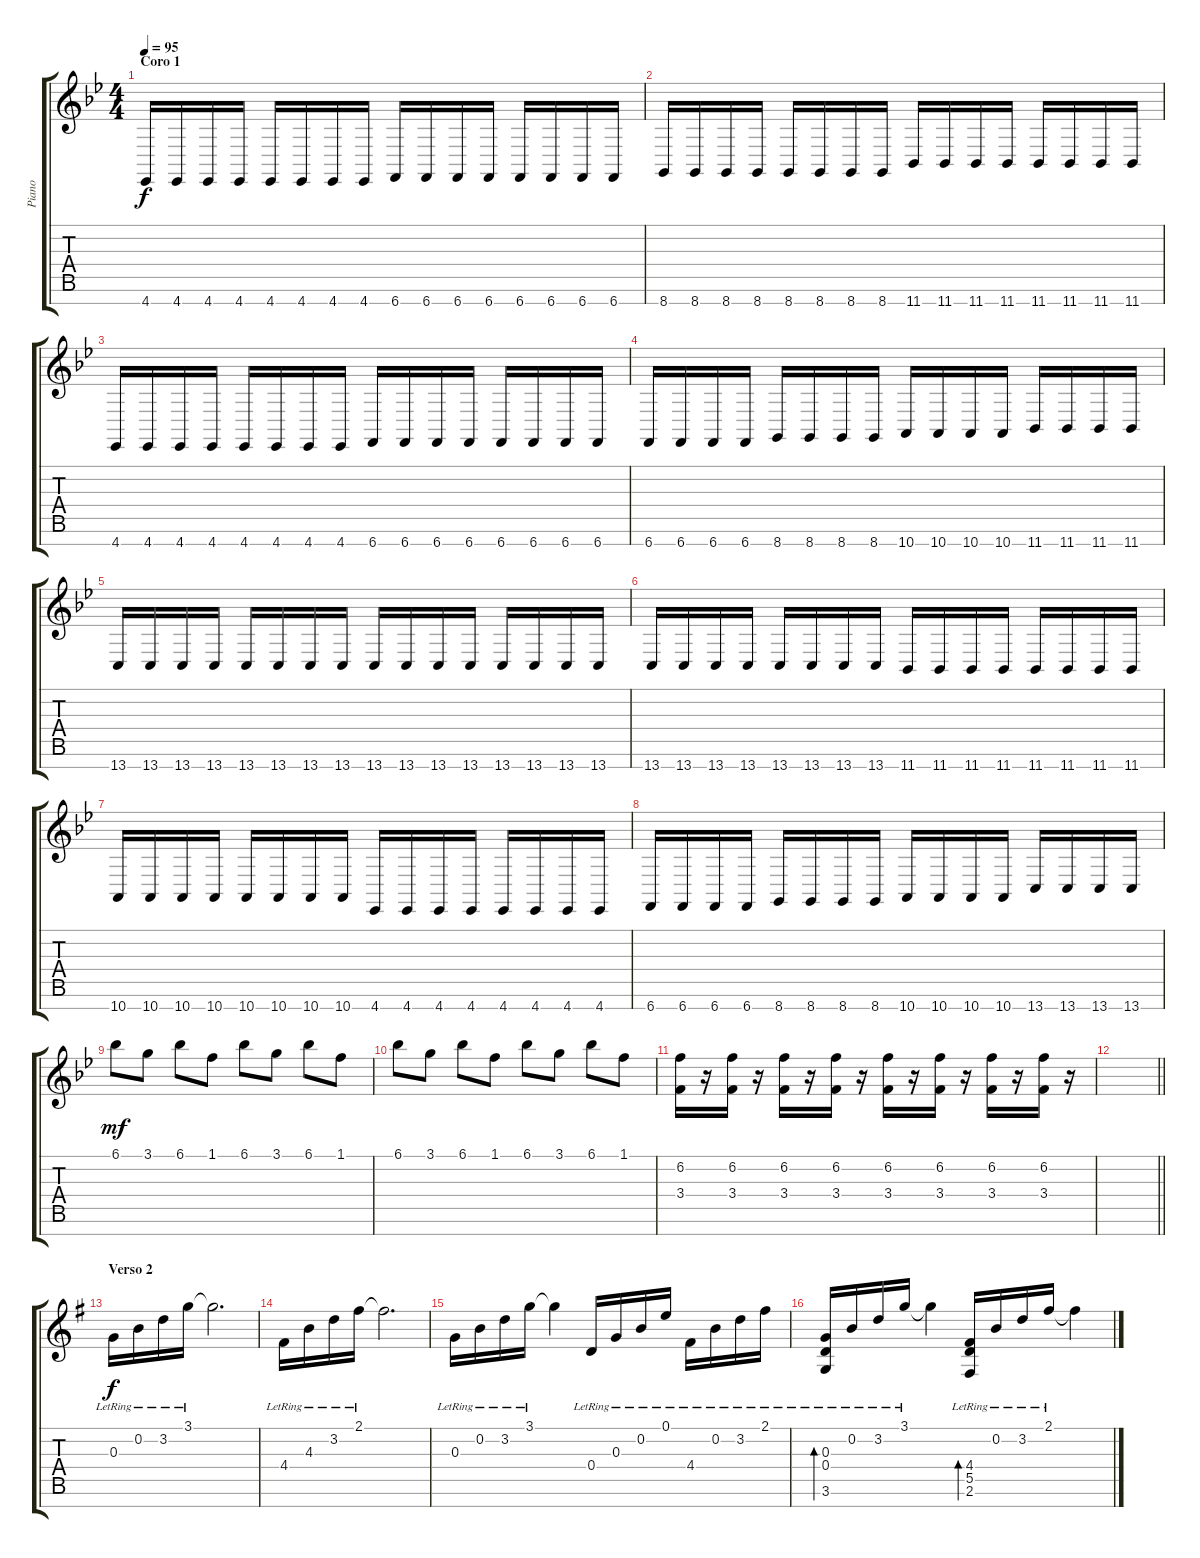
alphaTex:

\track ("Piano" "Piano") {instrument acousticgrandpiano}
\staff {score tabs}
\tuning (E5 B4 G4 D4 A3 E3 B1) {hide}
\ts (4 4)
\section ("" "Coro 1")
\tempo 95
\clef g2
\ks bb
4.7.16{dy f} 4.7.16 4.7.16 4.7.16 4.7.16 4.7.16 4.7.16 4.7.16 6.7.16 6.7.16 6.7.16 6.7.16 6.7.16 6.7.16 6.7.16 6.7.16 |
8.7.16 8.7.16 8.7.16 8.7.16 8.7.16 8.7.16 8.7.16 8.7.16 11.7.16 11.7.16 11.7.16 11.7.16 11.7.16 11.7.16 11.7.16 11.7.16 |
4.7.16 4.7.16 4.7.16 4.7.16 4.7.16 4.7.16 4.7.16 4.7.16 6.7.16 6.7.16 6.7.16 6.7.16 6.7.16 6.7.16 6.7.16 6.7.16 |
6.7.16 6.7.16 6.7.16 6.7.16 8.7.16 8.7.16 8.7.16 8.7.16 10.7.16 10.7.16 10.7.16 10.7.16 11.7.16 11.7.16 11.7.16 11.7.16 |
13.7.16 13.7.16 13.7.16 13.7.16 13.7.16 13.7.16 13.7.16 13.7.16 13.7.16 13.7.16 13.7.16 13.7.16 13.7.16 13.7.16 13.7.16 13.7.16 |
13.7.16 13.7.16 13.7.16 13.7.16 13.7.16 13.7.16 13.7.16 13.7.16 11.7.16 11.7.16 11.7.16 11.7.16 11.7.16 11.7.16 11.7.16 11.7.16 |
10.7.16 10.7.16 10.7.16 10.7.16 10.7.16 10.7.16 10.7.16 10.7.16 4.7.16 4.7.16 4.7.16 4.7.16 4.7.16 4.7.16 4.7.16 4.7.16 |
6.7.16 6.7.16 6.7.16 6.7.16 8.7.16 8.7.16 8.7.16 8.7.16 10.7.16 10.7.16 10.7.16 10.7.16 13.7.16 13.7.16 13.7.16 13.7.16 |
6.1.8{dy mf} 3.1.8 6.1.8 1.1.8 6.1.8 3.1.8 6.1.8 1.1.8 |
6.1.8 3.1.8 6.1.8 1.1.8 6.1.8 3.1.8 6.1.8 1.1.8 |
(6.2 3.4).16 r.16 (6.2 3.4).16 r.16 (6.2 3.4).16 r.16 (6.2 3.4).16 r.16 (6.2 3.4).16 r.16 (6.2 3.4).16 r.16 (6.2 3.4).16 r.16 (6.2 3.4).16 r.16 |
\barLineRight lightlight
|
\section ("" "Verso 2")
\ks g
0.3{lr}.16{dy f} 0.2{lr}.16 3.2{lr}.16 3.1{lr}.16 3.1{t}.2{d} |
4.4{lr}.16 4.3{lr}.16 3.2{lr}.16 2.1{lr}.16 2.1{t}.2{d} |
0.3{lr}.16 0.2{lr}.16 3.2{lr}.16 3.1{lr}.16 3.1{t}.4 0.4{lr}.16 0.3{lr}.16 0.2{lr}.16 0.1{lr}.16 4.4{lr}.16 0.2{lr}.16 3.2{lr}.16 2.1{lr}.16 |
(0.3{lr} 0.4{lr} 3.6{lr}).16{bd 60} 0.2{lr}.16 3.2{lr}.16 3.1{lr}.16 3.1{t}.4 (4.4{lr} 5.5{lr} 2.6{lr}).16{bd 60} 0.2{lr}.16 3.2{lr}.16 2.1{lr}.16 2.1{t}.4
